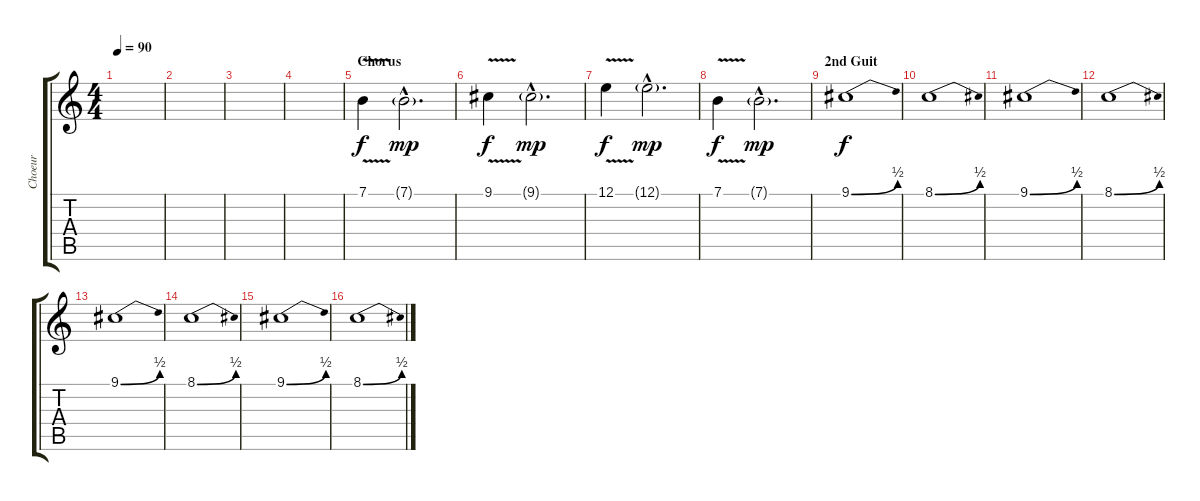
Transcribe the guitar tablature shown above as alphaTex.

\track ("Choeur" "Choeur") {instrument choiraahs}
\staff {score tabs}
\tuning (E4 B3 G3 D3 A2 E2) {hide}
\ts (4 4)
\section ("" "")
\tempo 90
\clef g2
\ks c
|
|
|
|
\section ("" "Chorus")
7.1{v}.4{dy f} 7.1{g hac}.2{d dy mp} |
9.1{v}.4{dy f} 9.1{g hac}.2{d dy mp} |
12.1{v}.4{dy f} 12.1{g hac}.2{d dy mp} |
7.1{v}.4{dy f} 7.1{g hac}.2{d dy mp} |
\section ("" "2nd Guit")
9.1{be (bend 0 0 60 2)}.1{dy f} |
8.1{be (bend 0 0 60 2)}.1 |
9.1{be (bend 0 0 60 2)}.1 |
8.1{be (bend 0 0 60 2)}.1 |
9.1{be (bend 0 0 60 2)}.1 |
8.1{be (bend 0 0 60 2)}.1 |
9.1{be (bend 0 0 60 2)}.1 |
8.1{be (bend 0 0 60 2)}.1
